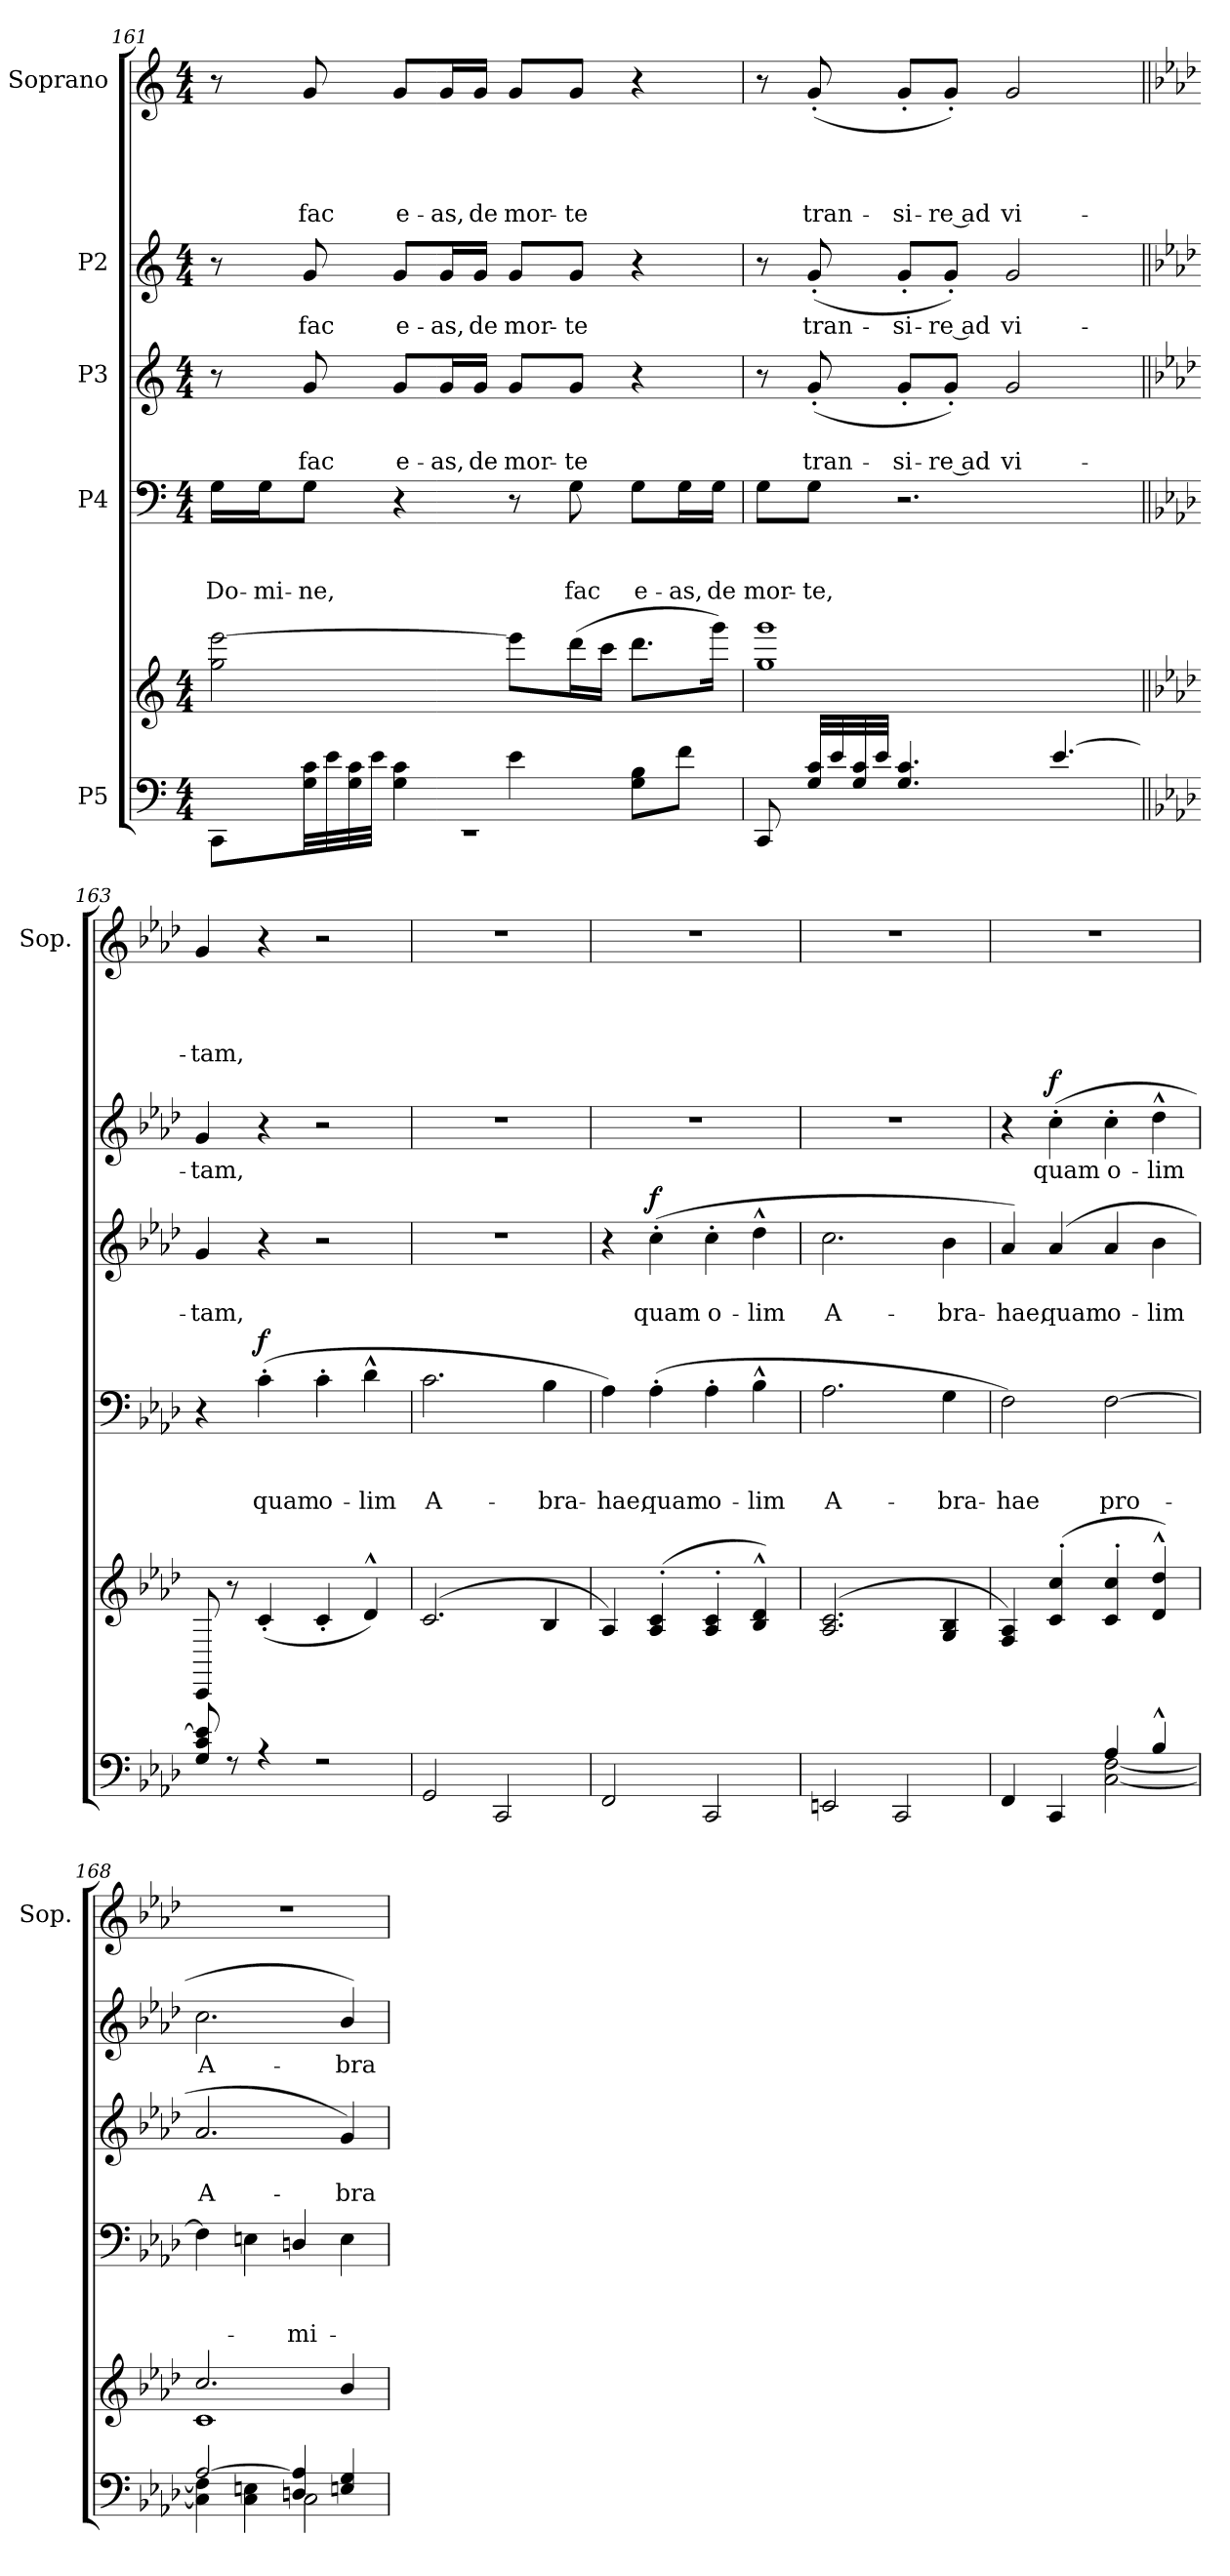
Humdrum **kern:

**kern	**kern	**kern	**text	**text	**text	**dynam	**kern	**text	**text	**dynam	**kern	**text	**dynam	**kern	**text	**text	**text	**text
*part5	*part5	*part4	*part4	*part4	*part4	*part4	*part3	*part3	*part3	*part3	*part2	*part2	*part2	*part1	*part1	*part1	*part1	*part1
*staff6	*staff5	*staff4	*staff4	*staff4	*staff4	*staff4	*staff3	*staff3	*staff3	*staff3	*staff2	*staff2	*staff2	*staff1	*staff1	*staff1	*staff1	*staff1
*I"P5	*	*I"P4	*	*	*	*	*I"P3	*	*	*	*I"P2	*	*	*I"Soprano	*	*	*	*
*	*	*	*	*	*	*	*	*	*	*	*	*	*	*I'Sop.	*	*	*	*
*clefF4	*clefG2	*clefF4	*	*	*	*	*clefG2	*	*	*	*clefG2	*	*	*clefG2	*	*	*	*
*	*	*	*	*	*	*	*ITrd7c12	*	*	*	*	*	*	*	*	*	*	*
*k[]	*k[]	*k[]	*	*	*	*	*k[]	*	*	*	*k[]	*	*	*k[]	*	*	*	*
*C:	*C:	*C:	*	*	*	*	*C:	*	*	*	*C:	*	*	*C:	*	*	*	*
*M4/4	*M4/4	*M4/4	*	*	*	*	*M4/4	*	*	*	*M4/4	*	*	*M4/4	*	*	*	*
=161	=161	=161	=161	=161	=161	=161	=161	=161	=161	=161	=161	=161	=161	=161	=161	=161	=161	=161
*^	*^	*	*	*	*	*	*	*	*	*	*	*	*	*	*	*	*	*
*	*	*	*^	*	*	*	*	*	*	*	*	*	*	*	*	*	*	*	*	*
!	!	!	!	!	!	!	!	!LO:LY:b	!	!	!	!	!	!	!	!	!	!	!	!	!
8CC\L	1rEE	1ryy	1ryy	2gg\ [>2eee\	16G\LL	.	.	Do-	.	8r	.	.	.	8r	.	.	8r	.	.	.	.
!	!	!	!	!	!	!	!	!LO:LY:b	!	!	!	!	!	!	!	!	!	!	!	!	!
.	.	.	.	.	16G\J	.	.	-mi-	.	.	.	.	.	.	.	.	.	.	.	.	.
!	!	!	!	!	!	!	!	!LO:LY:b	!	!	!	!LO:LY:b	!	!	!LO:LY:b	!	!	!	!	!	!LO:LY:b
32G\ 32c\LL	.	.	.	.	8G\J	.	.	-ne,	.	8G/	.	fac	.	8g/	fac	.	8g/	.	.	.	fac
32e\	.	.	.	.	.	.	.	.	.	.	.	.	.	.	.	.	.	.	.	.	.
32G\ 32c\	.	.	.	.	.	.	.	.	.	.	.	.	.	.	.	.	.	.	.	.	.
32e\JJJ	.	.	.	.	.	.	.	.	.	.	.	.	.	.	.	.	.	.	.	.	.
!	!	!	!	!	!	!	!	!	!	!	!	!LO:LY:b	!	!	!LO:LY:b	!	!	!	!	!	!LO:LY:b
4G\ 4c\	.	.	.	.	4r	.	.	.	.	8G/L	.	e-	.	8g/L	e-	.	8g/L	.	.	.	e-
!	!	!	!	!	!	!	!	!	!	!	!	!LO:LY:b	!	!	!LO:LY:b	!	!	!	!	!	!LO:LY:b
.	.	.	.	.	.	.	.	.	.	16G/L	.	-as,	.	16g/L	-as,	.	16g/L	.	.	.	-as,
!	!	!	!	!	!	!	!	!	!	!	!	!LO:LY:b	!	!	!LO:LY:b	!	!	!	!	!	!LO:LY:b
.	.	.	.	.	.	.	.	.	.	16G/JJ	.	de	.	16g/JJ	de	.	16g/JJ	.	.	.	de
!	!	!	!	!	!	!	!	!	!	!	!	!LO:LY:b	!	!	!LO:LY:b	!	!	!	!	!	!LO:LY:b
4e\	.	.	.	8eee\L]	8r	.	.	.	.	8G/L	.	mor-	.	8g/L	mor-	.	8g/L	.	.	.	mor-
!	!	!	!	!	!	!	!	!LO:LY:b	!	!	!	!LO:LY:b	!	!	!LO:LY:b	!	!	!	!	!	!LO:LY:b
.	.	.	.	(>16ddd\L	8G\	.	.	fac	.	8G/J	.	-te	.	8g/J	-te	.	8g/J	.	.	.	-te
.	.	.	.	16ccc\JJ	.	.	.	.	.	.	.	.	.	.	.	.	.	.	.	.	.
!	!	!	!	!	!	!	!	!LO:LY:b	!	!	!	!	!	!	!	!	!	!	!	!	!
8G\ 8B\L	.	.	.	8.ddd\L	8G\L	.	.	e-	.	4r	.	.	.	4r	.	.	4r	.	.	.	.
!	!	!	!	!	!	!	!	!LO:LY:b	!	!	!	!	!	!	!	!	!	!	!	!	!
8f\J	.	.	.	.	16G\L	.	.	-as,	.	.	.	.	.	.	.	.	.	.	.	.	.
!	!	!	!	!	!	!	!	!LO:LY:b	!	!	!	!	!	!	!	!	!	!	!	!	!
.	.	.	.	16ggg\Jk)	16G\JJ	.	.	de	.	.	.	.	.	.	.	.	.	.	.	.	.
!!LO:LB:g=z
=162	=162	=162	=162	=162	=162	=162	=162	=162	=162	=162	=162	=162	=162	=162	=162	=162	=162	=162	=162	=162	=162
!	!	!	!	!	!	!	!	!LO:LY:b	!	!	!	!	!	!	!	!	!	!	!	!	!
8CC/	1ryy	1ryy	1ryy	1gg 1ggg	8G\L	.	.	mor-	.	8r	.	.	.	8r	.	.	8r	.	.	.	.
!	!	!	!	!	!	!	!	!LO:LY:b	!	!	!	!LO:LY:b	!	!	!LO:LY:b	!	!	!	!	!	!LO:LY:b
32G/ 32c/LLL	.	.	.	.	8G\J	.	.	-te,	.	(>8G'>/	.	tran-	.	(>8g'>/	tran-	.	(>8g'>/	.	.	.	tran-
32e/	.	.	.	.	.	.	.	.	.	.	.	.	.	.	.	.	.	.	.	.	.
32G/ 32c/	.	.	.	.	.	.	.	.	.	.	.	.	.	.	.	.	.	.	.	.	.
32e/JJJ	.	.	.	.	.	.	.	.	.	.	.	.	.	.	.	.	.	.	.	.	.
!	!	!	!	!	!	!	!	!	!	!	!	!LO:LY:b	!	!	!LO:LY:b	!	!	!	!	!	!LO:LY:b
4.G/ 4.c/	.	.	.	.	2.r	.	.	.	.	8G'>/L	.	-si-	.	8g'>/L	-si-	.	8g'>/L	.	.	.	-si-
!	!	!	!	!	!	!	!	!	!	!	!	!LO:LY:b	!	!	!LO:LY:b	!	!	!	!	!	!LO:LY:b
.	.	.	.	.	.	.	.	.	.	8G'>/J)	.	-re ad	.	8g'>/J)	-re ad	.	8g'>/J)	.	.	.	-re ad
!	!	!	!	!	!	!	!	!	!	!	!	!LO:LY:b	!	!	!LO:LY:b	!	!	!	!	!	!LO:LY:b
.	.	.	.	.	.	.	.	.	.	2G/	.	vi-	.	2g/	vi-	.	2g/	.	.	.	vi-
[>4.e/	.	.	.	.	.	.	.	.	.	.	.	.	.	.	.	.	.	.	.	.	.
=163||	=163||	=163||	=163||	=163||	=163||	=163||	=163||	=163||	=163||	=163||	=163||	=163||	=163||	=163||	=163||	=163||	=163||	=163||	=163||	=163||	=163||
*k[b-e-a-d-]	*	*k[b-e-a-d-]	*	*	*k[b-e-a-d-]	*	*	*	*	*k[b-e-a-d-]	*	*	*	*k[b-e-a-d-]	*	*	*k[b-e-a-d-]	*	*	*	*
*A-:	*	*A-:	*	*	*A-:	*	*	*	*	*A-:	*	*	*	*A-:	*	*	*A-:	*	*	*	*
*	*	*MM152	*	*	*MM152	*	*	*	*	*MM152	*	*	*	*MM152	*	*	*MM152	*	*	*	*
!	!	!	!	!	!	!	!	!	!	!	!	!LO:LY:b	!	!	!LO:LY:b	!	!	!	!	!	!LO:LY:b
8G/ 8c/ 8en/]	1ryy	4ryy	4ryy	8CC/	4r	.	.	.	.	4G/	.	-tam,	.	4g/	-tam,	.	4g/	.	.	.	-tam,
8r	.	.	.	8r	.	.	.	.	.	.	.	.	.	.	.	.	.	.	.	.	.
!	!	!	!	!	!	!	!	!LO:LY:b	!LO:DY:a	!	!	!	!	!	!	!	!	!	!	!	!
4r	.	2.ryy	2.ryy	(<4c'>/	(>4c'>\	.	.	quam	f	4r	.	.	.	4r	.	.	4r	.	.	.	.
!	!	!	!	!	!	!	!	!LO:LY:b	!	!	!	!	!	!	!	!	!	!	!	!	!
2r	.	.	.	4c'>/	4c'>\	.	.	o-	.	2r	.	.	.	2r	.	.	2r	.	.	.	.
!	!	!	!	!	!	!	!	!LO:LY:b	!	!	!	!	!	!	!	!	!	!	!	!	!
.	.	.	.	4d-^^>/)	4d-^^>\	.	.	-lim	.	.	.	.	.	.	.	.	.	.	.	.	.
=164	=164	=164	=164	=164	=164	=164	=164	=164	=164	=164	=164	=164	=164	=164	=164	=164	=164	=164	=164	=164	=164
!	!	!	!	!	!	!	!	!LO:LY:b	!	!	!	!	!	!	!	!	!	!	!	!	!
2GG/	1ryy	1ryy	1ryy	(<2.c/	2.c\	.	.	A-	.	1r	.	.	.	1r	.	.	1r	.	.	.	.
2CC/	.	.	.	.	.	.	.	.	.	.	.	.	.	.	.	.	.	.	.	.	.
!	!	!	!	!	!	!	!	!LO:LY:b	!	!	!	!	!	!	!	!	!	!	!	!	!
.	.	.	.	4B-/	4B-\	.	.	-bra-	.	.	.	.	.	.	.	.	.	.	.	.	.
=165	=165	=165	=165	=165	=165	=165	=165	=165	=165	=165	=165	=165	=165	=165	=165	=165	=165	=165	=165	=165	=165
!	!	!	!	!	!	!	!	!LO:LY:b	!	!	!	!	!	!	!	!	!	!	!	!	!
2FF/	1ryy	1ryy	1ryy	4A-/)	4A-\)	.	.	-hae,	.	4r	.	.	.	1r	.	.	1r	.	.	.	.
!	!	!	!	!	!	!	!	!LO:LY:b	!	!	!	!LO:LY:b	!LO:DY:a	!	!	!	!	!	!	!	!
.	.	.	.	(<4A-/'> 4c/'>	(>4A-'>\	.	.	quam	.	(>4c'>\	.	quam	f	.	.	.	.	.	.	.	.
!	!	!	!	!	!	!	!	!LO:LY:b	!	!	!	!LO:LY:b	!	!	!	!	!	!	!	!	!
2CC/	.	.	.	4A-/'> 4c/'>	4A-'>\	.	.	o-	.	4c'>\	.	o-	.	.	.	.	.	.	.	.	.
!	!	!	!	!	!	!	!	!LO:LY:b	!	!	!	!LO:LY:b	!	!	!	!	!	!	!	!	!
.	.	.	.	4B-/^^> 4d-/^^>)	4B-^^>\	.	.	-lim	.	4d-^^>\	.	-lim	.	.	.	.	.	.	.	.	.
=166	=166	=166	=166	=166	=166	=166	=166	=166	=166	=166	=166	=166	=166	=166	=166	=166	=166	=166	=166	=166	=166
!	!	!	!	!	!	!	!	!LO:LY:b	!	!	!	!LO:LY:b	!	!	!	!	!	!	!	!	!
2EEn/	1ryy	1ryy	1ryy	(<2.A-/ 2.c/	2.A-\	.	.	A-	.	2.c\	.	A-	.	1r	.	.	1r	.	.	.	.
2CC/	.	.	.	.	.	.	.	.	.	.	.	.	.	.	.	.	.	.	.	.	.
!	!	!	!	!	!	!	!	!LO:LY:b	!	!	!	!LO:LY:b	!	!	!	!	!	!	!	!	!
.	.	.	.	4G/ 4B-/	4G\	.	.	-bra-	.	4B-\	.	-bra-	.	.	.	.	.	.	.	.	.
!!LO:PB:g=z
=167	=167	=167	=167	=167	=167	=167	=167	=167	=167	=167	=167	=167	=167	=167	=167	=167	=167	=167	=167	=167	=167
!	!	!	!	!	!	!	!	!LO:LY:b	!	!	!	!LO:LY:b	!	!	!	!	!	!	!	!	!
4FF/	2ryy	1ryy	1ryy	4F/ 4A-/)	2F\)	.	.	-hae	.	4A-/)	.	-hae,	.	4r	.	.	1r	.	.	.	.
!	!	!	!	!	!	!	!	!	!	!	!	!LO:LY:b	!	!	!LO:LY:b	!LO:DY:a	!	!	!	!	!
4CC/	.	.	.	(<4c/'> 4cc/'>	.	.	.	.	.	(>4A-/	.	quam	.	(>4cc'>\	quam	f	.	.	.	.	.
!	!	!	!	!	!	!	!	!LO:LY:b	!	!	!	!LO:LY:b	!	!	!LO:LY:b	!	!	!	!	!	!
4A-/	[<2C\ [<2F\	.	.	4c/'> 4cc/'>	[>2F\	.	.	pro-	.	4A-/	.	o-	.	4cc'>\	o-	.	.	.	.	.	.
!	!	!	!	!	!	!	!	!	!	!	!	!LO:LY:b	!	!	!LO:LY:b	!	!	!	!	!	!
4B-^^>/	.	.	.	4d-/^^> 4dd-/^^>)	.	.	.	.	.	4B-\	.	-lim	.	4dd-^^>\	-lim	.	.	.	.	.	.
=168	=168	=168	=168	=168	=168	=168	=168	=168	=168	=168	=168	=168	=168	=168	=168	=168	=168	=168	=168	=168	=168
!	!	!	!	!	!	!	!	!	!	!	!	!LO:LY:b	!	!	!LO:LY:b	!	!	!	!	!	!
[>2A-/	4C\] 4F\]	1ryy	1c	2.cc/	4F\]	.	.	.	.	2.A-/	.	A-	.	2.cc\	A-	.	1r	.	.	.	.
.	4C\ 4En\	.	.	.	4En\	.	.	.	.	.	.	.	.	.	.	.	.	.	.	.	.
!	!	!	!	!	!	!	!	!LO:LY:b	!	!	!	!	!	!	!	!	!	!	!	!	!
4Dn/ 4A-/]	2C\	.	.	.	4Dn/	.	.	-mi-	.	.	.	.	.	.	.	.	.	.	.	.	.
!	!	!	!	!	!	!	!	!	!	!	!	!LO:LY:b	!	!	!LO:LY:b	!	!	!	!	!	!
4En/ 4G/	.	.	.	4b-/	4E\	.	.	.	.	4G/)	.	-bra-	.	4b-/)	-bra-	.	.	.	.	.	.
*v	*v	*	*	*	*	*	*	*	*	*	*	*	*	*	*	*	*	*	*	*	*
*	*v	*v	*v	*	*	*	*	*	*	*	*	*	*	*	*	*	*	*	*	*
=	=	=	=	=	=	=	=	=	=	=	=	=	=	=	=	=	=	=
*-	*-	*-	*-	*-	*-	*-	*-	*-	*-	*-	*-	*-	*-	*-	*-	*-	*-	*-
